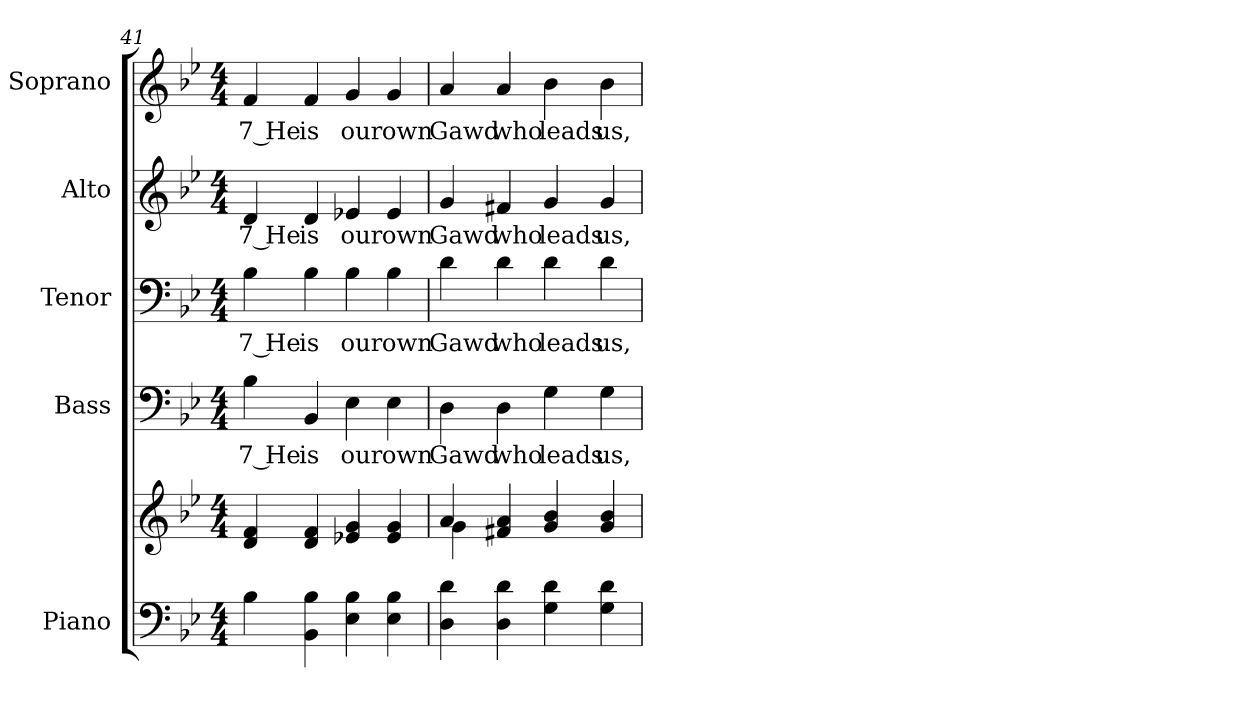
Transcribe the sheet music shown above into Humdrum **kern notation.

**kern	**kern	**kern	**text	**kern	**text	**kern	**text	**kern	**text
*part5	*part5	*part4	*part4	*part3	*part3	*part2	*part2	*part1	*part1
*staff6	*staff5	*staff4	*staff4	*staff3	*staff3	*staff2	*staff2	*staff1	*staff1
*I"Piano	*	*I"Bass	*	*I"Tenor	*	*I"Alto	*	*I"Soprano	*
*I'Pno.	*	*I'B.	*	*I'T.	*	*I'A.	*	*I'S.	*
!!LO:PB:g=z
*clefF4	*clefG2	*clefF4	*	*clefF4	*	*clefG2	*	*clefG2	*
*k[b-e-]	*k[b-e-]	*k[b-e-]	*	*k[b-e-]	*	*k[b-e-]	*	*k[b-e-]	*
*B-:	*B-:	*B-:	*	*B-:	*	*B-:	*	*B-:	*
*M4/4	*M4/4	*M4/4	*	*M4/4	*	*M4/4	*	*M4/4	*
=41	=41	=41	=41	=41	=41	=41	=41	=41	=41
!	!	!	!LO:LY:b:color=#000000	!	!	!	!	!	!
!	!	!	!	!	!LO:LY:b:color=#000000	!	!	!	!
!	!	!	!	!	!	!	!LO:LY:b:color=#000000	!	!
!	!	!	!	!	!	!	!	!	!LO:LY:b:color=#000000
4B-i\	4di/ 4fi	4B-i\	7 He	4B-i\	7 He	4di/	7 He	4fi/	7 He
!	!	!	!LO:LY:b:color=#000000	!	!	!	!	!	!
!	!	!	!	!	!LO:LY:b:color=#000000	!	!	!	!
!	!	!	!	!	!	!	!LO:LY:b:color=#000000	!	!
!	!	!	!	!	!	!	!	!	!LO:LY:b:color=#000000
4BB-i\ 4B-i	4di/ 4fi	4BB-i/	is	4B-i\	is	4di/	is	4fi/	is
!	!	!	!LO:LY:b:color=#000000	!	!	!	!	!	!
!	!	!	!	!	!LO:LY:b:color=#000000	!	!	!	!
!	!	!	!	!	!	!	!LO:LY:b:color=#000000	!	!
!	!	!	!	!	!	!	!	!	!LO:LY:b:color=#000000
4E-i\ 4B-i	4e-Xi/ 4gi	4E-i\	our	4B-i\	our	4e-Xi/	our	4gi/	our
!	!	!	!LO:LY:b:color=#000000	!	!	!	!	!	!
!	!	!	!	!	!LO:LY:b:color=#000000	!	!	!	!
!	!	!	!	!	!	!	!LO:LY:b:color=#000000	!	!
!	!	!	!	!	!	!	!	!	!LO:LY:b:color=#000000
4E-i\ 4B-i	4e-i/ 4gi	4E-i\	own	4B-i\	own	4e-i/	own	4gi/	own
=42	=42	=42	=42	=42	=42	=42	=42	=42	=42
*	*^	*	*	*	*	*	*	*	*
!	!	!	!	!LO:LY:b:color=#000000	!	!	!	!	!	!
!	!	!	!	!	!	!LO:LY:b:color=#000000	!	!	!	!
!	!	!	!	!	!	!	!	!LO:LY:b:color=#000000	!	!
!	!	!	!	!	!	!	!	!	!	!LO:LY:b:color=#000000
4Di\ 4di	4ai/	4gi\	4Di\	Gawd	4di\	Gawd	4gi/	Gawd	4ai/	Gawd
!	!	!	!	!LO:LY:b:color=#000000	!	!	!	!	!	!
!	!	!	!	!	!	!LO:LY:b:color=#000000	!	!	!	!
!	!	!	!	!	!	!	!	!LO:LY:b:color=#000000	!	!
!	!	!	!	!	!	!	!	!	!	!LO:LY:b:color=#000000
4Di\ 4di	4f#Xi/ 4ai	4ryy	4Di\	who	4di\	who	4f#Xi/	who	4ai/	who
!	!	!	!	!LO:LY:b:color=#000000	!	!	!	!	!	!
!	!	!	!	!	!	!LO:LY:b:color=#000000	!	!	!	!
!	!	!	!	!	!	!	!	!LO:LY:b:color=#000000	!	!
!	!	!	!	!	!	!	!	!	!	!LO:LY:b:color=#000000
4Gi\ 4di	4gi/ 4b-i	2ryy	4Gi\	leads	4di\	leads	4gi/	leads	4b-i\	leads
!	!	!	!	!LO:LY:b:color=#000000	!	!	!	!	!	!
!	!	!	!	!	!	!LO:LY:b:color=#000000	!	!	!	!
!	!	!	!	!	!	!	!	!LO:LY:b:color=#000000	!	!
!	!	!	!	!	!	!	!	!	!	!LO:LY:b:color=#000000
4Gi\ 4di	4gi/ 4b-i	.	4Gi\	us,	4di\	us,	4gi/	us,	4b-i\	us,
*	*v	*v	*	*	*	*	*	*	*	*
=	=	=	=	=	=	=	=	=	=
*-	*-	*-	*-	*-	*-	*-	*-	*-	*-
